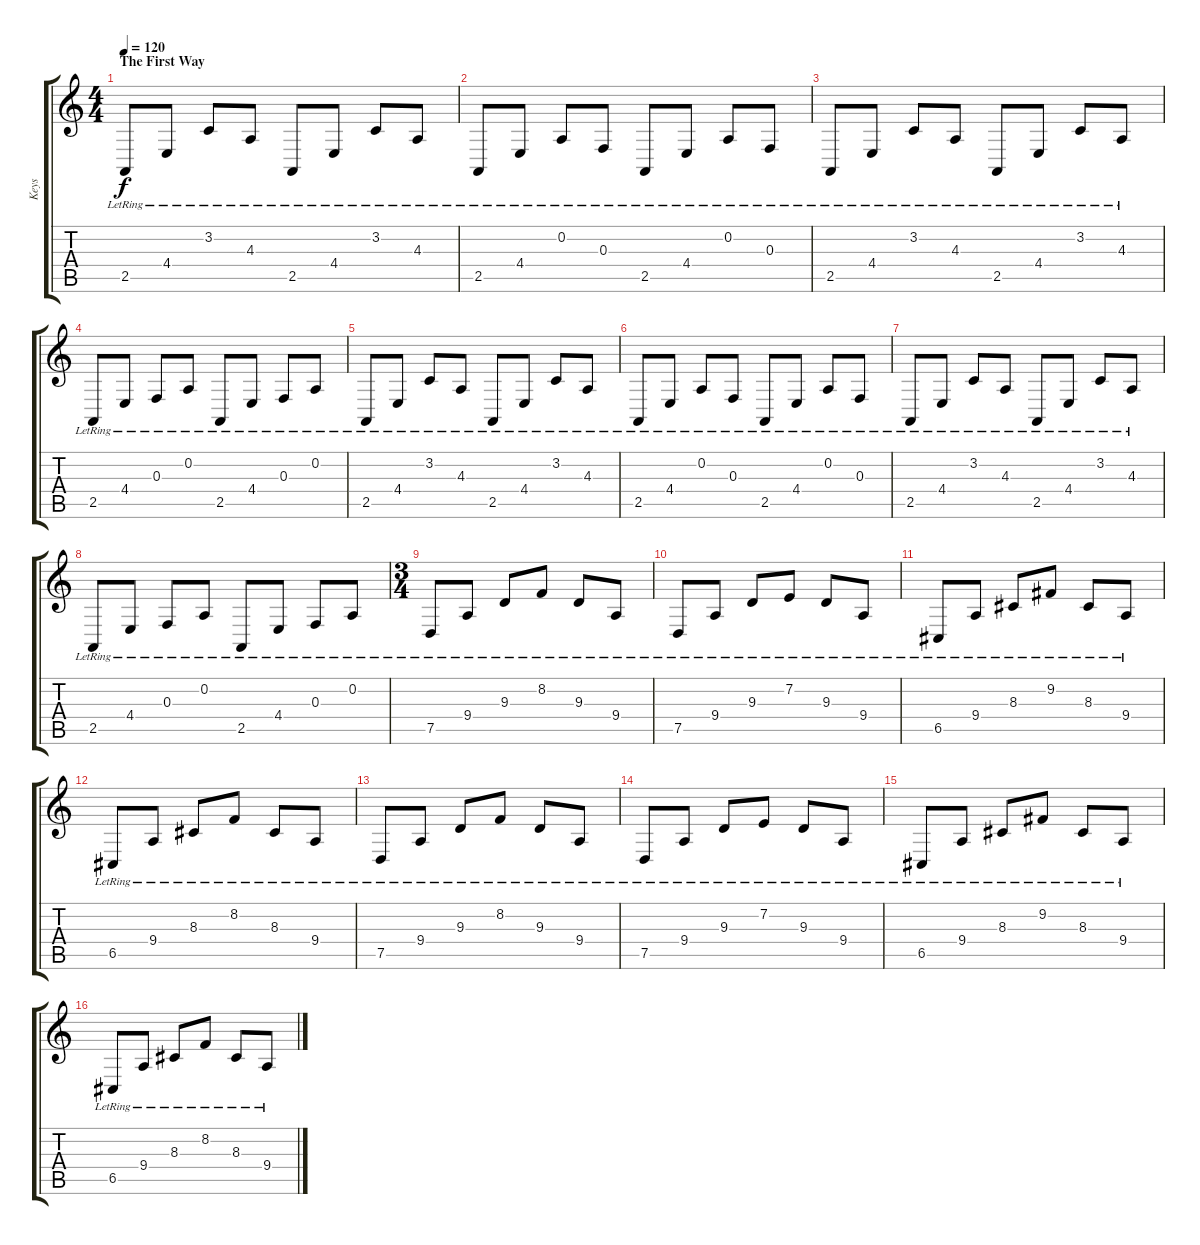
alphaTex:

\track ("Keys" "Keys") {instrument pad4choir}
\staff {score tabs}
\tuning (D4 A3 F3 C3 G2 D2) {hide}
\ts (4 4)
\section ("" "The First Way")
\tempo 120
\clef g2
\ks c
2.5{lr}.8{dy f volume 13 balance 5 instrument brightacousticpiano} 4.4{lr}.8 3.2{lr}.8 4.3{lr}.8 2.5{lr}.8 4.4{lr}.8 3.2{lr}.8 4.3{lr}.8 |
2.5{lr}.8 4.4{lr}.8 0.2{lr}.8 0.3{lr}.8 2.5{lr}.8 4.4{lr}.8 0.2{lr}.8 0.3{lr}.8 |
2.5{lr}.8 4.4{lr}.8 3.2{lr}.8 4.3{lr}.8 2.5{lr}.8 4.4{lr}.8 3.2{lr}.8 4.3{lr}.8 |
2.5{lr}.8 4.4{lr}.8 0.3{lr}.8 0.2{lr}.8 2.5{lr}.8 4.4{lr}.8 0.3{lr}.8 0.2{lr}.8 |
2.5{lr}.8 4.4{lr}.8 3.2{lr}.8 4.3{lr}.8 2.5{lr}.8 4.4{lr}.8 3.2{lr}.8 4.3{lr}.8 |
2.5{lr}.8 4.4{lr}.8 0.2{lr}.8 0.3{lr}.8 2.5{lr}.8 4.4{lr}.8 0.2{lr}.8 0.3{lr}.8 |
2.5{lr}.8 4.4{lr}.8 3.2{lr}.8 4.3{lr}.8 2.5{lr}.8 4.4{lr}.8 3.2{lr}.8 4.3{lr}.8 |
2.5{lr}.8 4.4{lr}.8 0.3{lr}.8 0.2{lr}.8 2.5{lr}.8 4.4{lr}.8 0.3{lr}.8 0.2{lr}.8 |
\ts (3 4)
7.5{lr}.8 9.4{lr}.8 9.3{lr}.8 8.2{lr}.8 9.3{lr}.8 9.4{lr}.8 |
7.5{lr}.8 9.4{lr}.8 9.3{lr}.8 7.2{lr}.8 9.3{lr}.8 9.4{lr}.8 |
6.5{lr}.8 9.4{lr}.8 8.3{lr}.8 9.2{lr}.8 8.3{lr}.8 9.4{lr}.8 |
6.5{lr}.8 9.4{lr}.8 8.3{lr}.8 8.2{lr}.8 8.3{lr}.8 9.4{lr}.8 |
7.5{lr}.8 9.4{lr}.8 9.3{lr}.8 8.2{lr}.8 9.3{lr}.8 9.4{lr}.8 |
7.5{lr}.8 9.4{lr}.8 9.3{lr}.8 7.2{lr}.8 9.3{lr}.8 9.4{lr}.8 |
6.5{lr}.8 9.4{lr}.8 8.3{lr}.8 9.2{lr}.8 8.3{lr}.8 9.4{lr}.8 |
6.5{lr}.8 9.4{lr}.8 8.3{lr}.8 8.2{lr}.8 8.3{lr}.8 9.4{lr}.8
